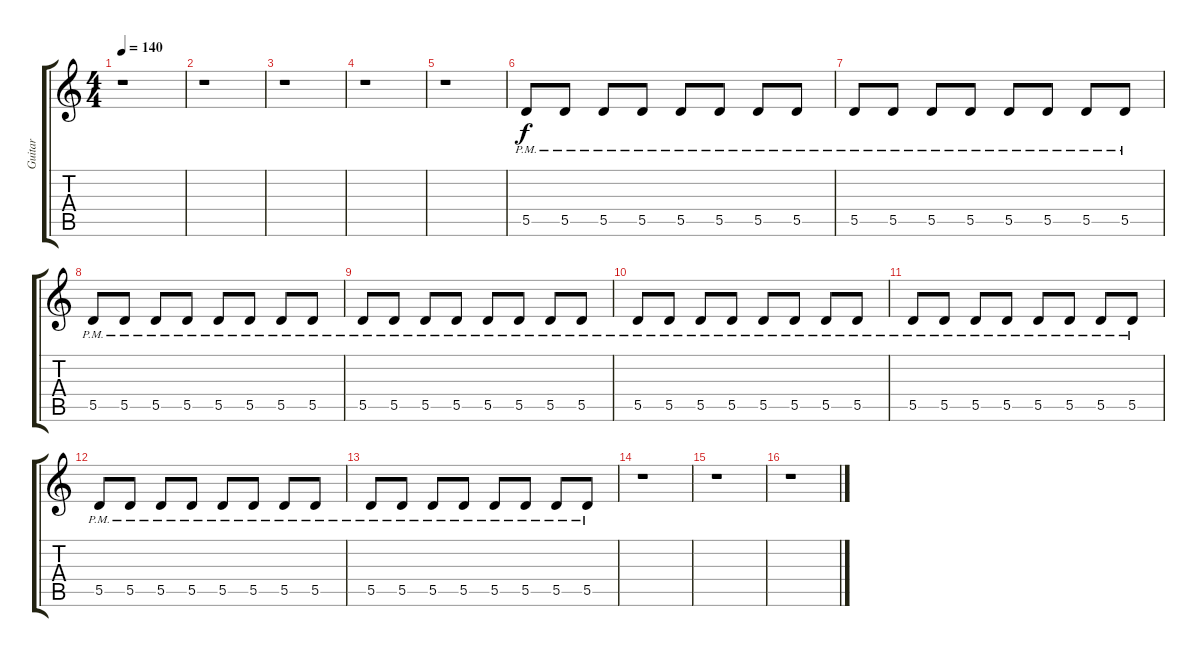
\track ("Guitar" "Guitar") {instrument distortionguitar}
\staff {score tabs}
\tuning (E4 B3 G3 D3 A2 E2) {hide}
\ts (4 4)
\tempo 140
\clef g2
\ks c
r.1{dy f} |
r.1 |
r.1 |
r.1 |
r.1 |
5.5{pm}.8 5.5{pm}.8 5.5{pm}.8 5.5{pm}.8 5.5{pm}.8 5.5{pm}.8 5.5{pm}.8 5.5{pm}.8 |
5.5{pm}.8 5.5{pm}.8 5.5{pm}.8 5.5{pm}.8 5.5{pm}.8 5.5{pm}.8 5.5{pm}.8 5.5{pm}.8 |
5.5{pm}.8 5.5{pm}.8 5.5{pm}.8 5.5{pm}.8 5.5{pm}.8 5.5{pm}.8 5.5{pm}.8 5.5{pm}.8 |
5.5{pm}.8 5.5{pm}.8 5.5{pm}.8 5.5{pm}.8 5.5{pm}.8 5.5{pm}.8 5.5{pm}.8 5.5{pm}.8 |
5.5{pm}.8 5.5{pm}.8 5.5{pm}.8 5.5{pm}.8 5.5{pm}.8 5.5{pm}.8 5.5{pm}.8 5.5{pm}.8 |
5.5{pm}.8 5.5{pm}.8 5.5{pm}.8 5.5{pm}.8 5.5{pm}.8 5.5{pm}.8 5.5{pm}.8 5.5{pm}.8 |
5.5{pm}.8 5.5{pm}.8 5.5{pm}.8 5.5{pm}.8 5.5{pm}.8 5.5{pm}.8 5.5{pm}.8 5.5{pm}.8 |
5.5{pm}.8 5.5{pm}.8 5.5{pm}.8 5.5{pm}.8 5.5{pm}.8 5.5{pm}.8 5.5{pm}.8 5.5{pm}.8 |
r.1 |
r.1 |
r.1
